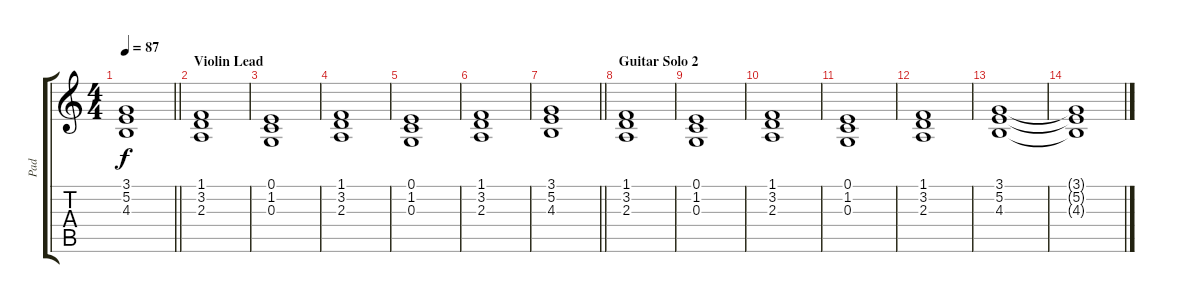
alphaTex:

\track ("Pad" "Pad") {instrument synthvoice}
\staff {score tabs}
\tuning (E4 B3 G3 D3 A2 E2) {hide}
\ts (4 4)
\tempo 87
\clef g2
\barLineRight lightlight
\ks c
(3.1 5.2 4.3).1{dy f} |
\section ("" "Violin Lead")
(1.1 3.2 2.3).1 |
(0.1 1.2 0.3).1 |
(1.1 3.2 2.3).1 |
(0.1 1.2 0.3).1 |
(1.1 3.2 2.3).1 |
\barLineRight lightlight
(3.1 5.2 4.3).1 |
\section ("" "Guitar Solo 2")
(1.1 3.2 2.3).1 |
(0.1 1.2 0.3).1 |
(1.1 3.2 2.3).1 |
(0.1 1.2 0.3).1 |
(1.1 3.2 2.3).1 |
(3.1 5.2 4.3).1 |
(3.1{t} 5.2{t} 4.3{t}).1
